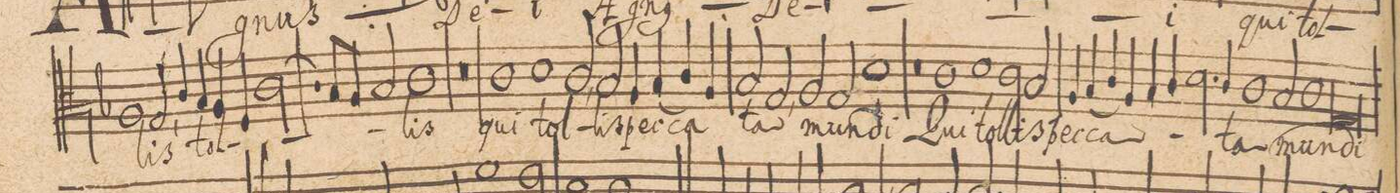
**kern	**text
*I"ALTVS.	*
*clefC3	*
*k[b-]	*
*met(C|)	*
*M2/1	*
1A	.
=18-	=18-
2G,/	-lis
4c/	tol-
4B-/	.
4A/	.
4F/	.
2.c\	.
=19-	=19-
8B-/L	.
8A/J	.
2B-/	.
1c	-lis
=20-	=20-
0r	.
=21-	=21-
1c	qui
1d	tol-
=22-	=22-
2c,/	-lis
2B-/	pec-
4A/	-ca-
(4B-/	.
4c/)	.
4A/	.
=23-	=23-
2B-/	.
2G,/	-ta
2A/	mun-
2G/	.
=24-	=24-
1d	-di
0r	.
=25-	=25-
1c	Qui
=26-	=26-
1d	tol-
2c\	-lis
2B-/	pec-
=27-	=27-
4A/	-ca-
(4B-/	.
4c/	.
4A/)	.
4B-/	.
4c/	.
2.d\	.
=28-	=28-
4c/	.
1c\	-ta
2B-/	mun-
=29-	=29-
1c	.
0G	-di
=30-	=30-
*-	*-
